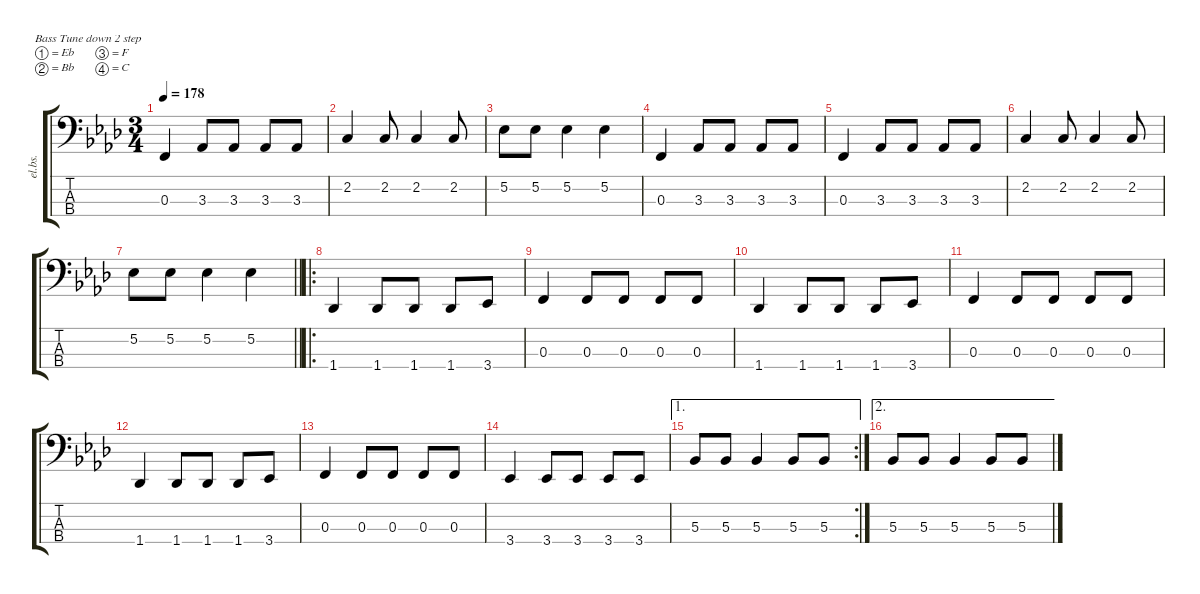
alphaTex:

\defaultSystemsLayout 4
\hideDynamics
\bracketExtendMode groupsimilarinstruments
\otherSystemsTrackNameOrientation horizontal
\track ("Bass" "el.bs.") {instrument slapbass1}
\staff {score tabs}
\tuning (Eb2 Bb1 F1 C1)
\ts (3 4)
\tempo 178
\clef f4
\ks fminor
0.3{acc forcenatural}.4{dy f} 3.3{acc b}.8 3.3{acc b}.8 3.3{acc b}.8 3.3{acc b}.8 |
2.2{acc forcenatural}.4 2.2{acc forcenatural}.8 2.2{acc forcenatural}.4 2.2{acc forcenatural}.8 |
5.2{acc b}.8 5.2{acc b}.8 5.2{acc b}.4 5.2{acc b}.4 |
0.3{acc forcenatural}.4 3.3{acc b}.8 3.3{acc b}.8 3.3{acc b}.8 3.3{acc b}.8 |
0.3{acc forcenatural}.4 3.3{acc b}.8 3.3{acc b}.8 3.3{acc b}.8 3.3{acc b}.8 |
2.2{acc forcenatural}.4 2.2{acc forcenatural}.8 2.2{acc forcenatural}.4 2.2{acc forcenatural}.8 |
\barLineRight lightlight
5.2{acc b}.8 5.2{acc b}.8 5.2{acc b}.4 5.2{acc b}.4 |
\ro
1.4{acc b}.4 1.4{acc b}.8 1.4{acc b}.8 1.4{acc b}.8 3.4{acc b}.8 |
0.3{acc forcenatural}.4 0.3{acc forcenatural}.8 0.3{acc forcenatural}.8 0.3{acc forcenatural}.8 0.3{acc forcenatural}.8 |
1.4{acc b}.4 1.4{acc b}.8 1.4{acc b}.8 1.4{acc b}.8 3.4{acc b}.8 |
0.3{acc forcenatural}.4 0.3{acc forcenatural}.8 0.3{acc forcenatural}.8 0.3{acc forcenatural}.8 0.3{acc forcenatural}.8 |
1.4{acc b}.4 1.4{acc b}.8 1.4{acc b}.8 1.4{acc b}.8 3.4{acc b}.8 |
0.3{acc forcenatural}.4 0.3{acc forcenatural}.8 0.3{acc forcenatural}.8 0.3{acc forcenatural}.8 0.3{acc forcenatural}.8 |
3.4{acc b}.4 3.4{acc b}.8 3.4{acc b}.8 3.4{acc b}.8 3.4{acc b}.8 |
\ae 1
\rc 2
5.3{acc b}.8 5.3{acc b}.8 5.3{acc b}.4 5.3{acc b}.8 5.3{acc b}.8 |
\ae 2
5.3{acc b}.8 5.3{acc b}.8 5.3{acc b}.4 5.3{acc b}.8 5.3{acc b}.8
